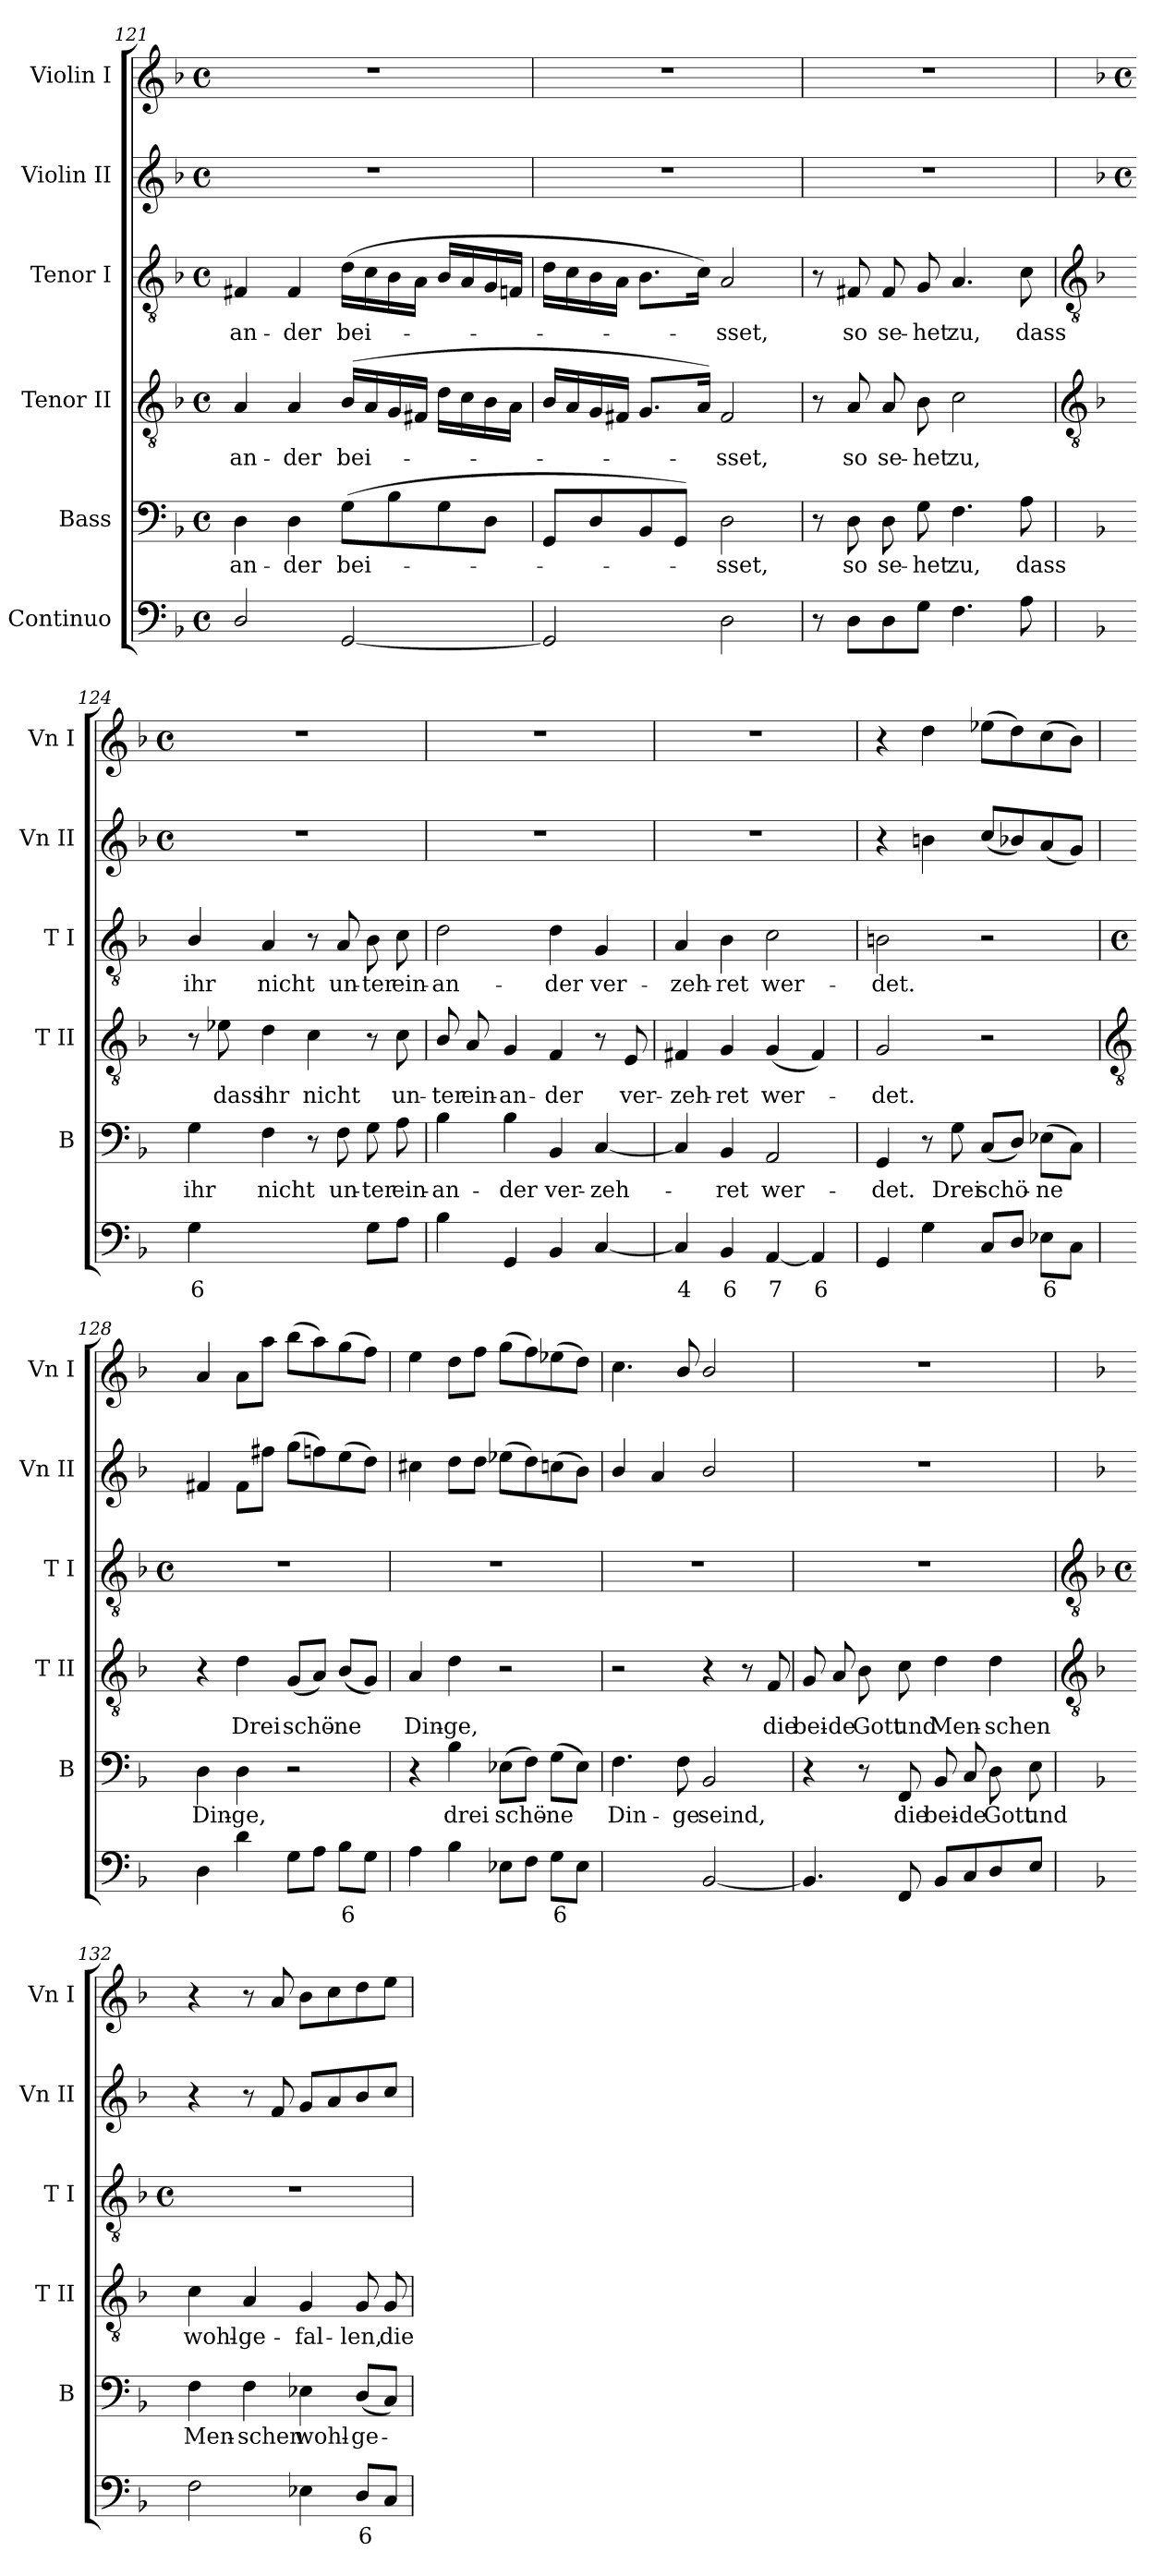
**kern	**text	**kern	**text	**kern	**text	**kern	**text	**kern	**kern
*part6	*part6	*part5	*part5	*part4	*part4	*part3	*part3	*part2	*part1
*staff6	*staff6	*staff5	*staff5	*staff4	*staff4	*staff3	*staff3	*staff2	*staff1
*I"Continuo	*	*I"Bass	*	*I"Tenor II	*	*I"Tenor I	*	*I"Violin II	*I"Violin I
*	*	*I'B	*	*I'T II	*	*I'T I	*	*I'Vn II	*I'Vn I
*clefF4	*	*clefF4	*	*clefGv2	*	*clefGv2	*	*clefG2	*clefG2
*k[b-]	*	*k[b-]	*	*k[b-]	*	*k[b-]	*	*k[b-]	*k[b-]
*F:	*	*F:	*	*F:	*	*F:	*	*F:	*F:
*M4/4	*	*M4/4	*	*M4/4	*	*M4/4	*	*M4/4	*M4/4
*met(c)	*	*met(c)	*	*met(c)	*	*met(c)	*	*met(c)	*met(c)
=121	=121	=121	=121	=121	=121	=121	=121	=121	=121
!	!	!	!LO:LY:b	!	!LO:LY:b	!	!LO:LY:b	!	!
2D/	.	4D	-an-	4A	-an-	4F#X	-an-	1r	1r
!	!	!	!LO:LY:b	!	!LO:LY:b	!	!LO:LY:b	!	!
.	.	4D	-der	4A	-der	4F#	-der	.	.
!	!	!	!LO:LY:b	!	!LO:LY:b	!	!LO:LY:b	!	!
[2GG	.	(<8GL	bei-	(<16B-LL	bei-	(>16dLL	bei-	.	.
.	.	.	.	16A	.	16c	.	.	.
.	.	8B-	.	16G	.	16B-	.	.	.
.	.	.	.	16F#XJJ	.	16AJJ	.	.	.
.	.	8G	.	16dLL	.	16B-LL	.	.	.
.	.	.	.	16c	.	16A	.	.	.
.	.	8DJ	.	16B-	.	16G	.	.	.
.	.	.	.	16AJJ	.	16FnJJ	.	.	.
=122	=122	=122	=122	=122	=122	=122	=122	=122	=122
2GG]	.	8GGL	.	16B-LL	.	16dLL	.	1r	1r
.	.	.	.	16A	.	16c	.	.	.
.	.	8D	.	16G	.	16B-	.	.	.
.	.	.	.	16F#XJJ	.	16AJJ	.	.	.
.	.	8BB-	.	8.GL	.	8.B-L	.	.	.
.	.	8GGJ)	.	.	.	.	.	.	.
.	.	.	.	16AJ)	.	16cJ)	.	.	.
!	!	!	!LO:LY:b	!	!LO:LY:b	!	!LO:LY:b	!	!
2D	.	2D	sset,	2F#	sset,	2A	sset,	.	.
=123	=123	=123	=123	=123	=123	=123	=123	=123	=123
8r	.	8r	.	8r	.	8r	.	1r	1r
!	!	!	!LO:LY:b	!	!LO:LY:b	!	!LO:LY:b	!	!
8DL	.	8D	so	8A	so	8F#X	so	.	.
!	!	!	!LO:LY:b	!	!LO:LY:b	!	!LO:LY:b	!	!
8D	.	8D	se-	8A	se-	8F#	se-	.	.
!	!	!	!LO:LY:b	!	!LO:LY:b	!	!LO:LY:b	!	!
8GJ	.	8G	-het	8B-	-het	8G	-het	.	.
!	!	!	!LO:LY:b	!	!LO:LY:b	!	!LO:LY:b	!	!
4.F	.	4.F	zu,	2c	zu,	4.A	zu,	.	.
!	!	!	!LO:LY:b	!	!	!	!LO:LY:b	!	!
8A	.	8A	dass	.	.	8c	dass	.	.
!!LO:LB:g=z
=124	=124	=124	=124	=124	=124	=124	=124	=124	=124
*	*	*	*	*clefGv2	*	*clefGv2	*	*	*
*	*	*	*	*	*	*	*	*k[b-]	*k[b-]
*	*	*	*	*	*	*	*	*F:	*F:
*	*	*	*	*	*	*	*	*M4/4	*M4/4
*	*	*	*	*	*	*	*	*met(c)	*met(c)
!	!LO:LY:b	!	!LO:LY:b	!	!	!	!LO:LY:b	!	!
4G	6	4G	ihr	8r	.	4B-/	ihr	1r	1r
!	!	!	!	!	!LO:LY:b	!	!	!	!
.	.	.	.	8e-X	dass	.	.	.	.
!	!LO:LY:b	!	!LO:LY:b	!	!LO:LY:b	!	!LO:LY:b	!	!
[4Fyy	6	4F	nicht	4d	ihr	4A	nicht	.	.
!	!LO:LY:b	!	!	!	!LO:LY:b	!	!	!	!
4Fyy]	5	8r	.	4c	nicht	8r	.	.	.
!	!	!	!LO:LY:b	!	!	!	!LO:LY:b	!	!
.	.	8F	un-	.	.	8A	un-	.	.
!	!	!	!LO:LY:b	!	!	!	!LO:LY:b	!	!
8GL	.	8G	-ter	8r	.	8B-	-ter	.	.
!	!	!	!LO:LY:b	!	!LO:LY:b	!	!LO:LY:b	!	!
8AJ	.	8A	ein-	8c	un-	8c	ein-	.	.
=125	=125	=125	=125	=125	=125	=125	=125	=125	=125
!	!	!	!LO:LY:b	!	!LO:LY:b	!	!LO:LY:b	!	!
4B-	.	4B-	-an-	8B-/	-ter	2d	-an-	1r	1r
!	!	!	!	!	!LO:LY:b	!	!	!	!
.	.	.	.	8A	ein-	.	.	.	.
!	!	!	!LO:LY:b	!	!LO:LY:b	!	!	!	!
4GG	.	4B-	-der	4G	-an-	.	.	.	.
!	!	!	!LO:LY:b	!	!LO:LY:b	!	!LO:LY:b	!	!
4BB-	.	4BB-	ver-	4F	-der	4d	-der	.	.
!	!	!	!LO:LY:b	!	!	!	!LO:LY:b	!	!
[4C	.	[4C	-zeh-	8r	.	4G	ver-	.	.
!	!	!	!	!	!LO:LY:b	!	!	!	!
.	.	.	.	8E	ver-	.	.	.	.
=126	=126	=126	=126	=126	=126	=126	=126	=126	=126
!	!LO:LY:b	!	!	!	!LO:LY:b	!	!LO:LY:b	!	!
4C]	4	4C]	.	4F#X	-zeh-	4A	-zeh-	1r	1r
!	!LO:LY:b	!	!LO:LY:b	!	!LO:LY:b	!	!LO:LY:b	!	!
4BB-	6	4BB-	ret	4G	-ret	4B-	-ret	.	.
!	!LO:LY:b	!	!LO:LY:b	!	!LO:LY:b	!	!LO:LY:b	!	!
[4AA	7	2AA	wer-	(<4G	wer-	2c	wer-	.	.
!	!LO:LY:b	!	!	!	!	!	!	!	!
4AA]	6	.	.	4F#)	.	.	.	.	.
=127	=127	=127	=127	=127	=127	=127	=127	=127	=127
!	!	!	!LO:LY:b	!	!LO:LY:b	!	!LO:LY:b	!	!
4GG	.	4GG	-det.	2G	det.	2Bn	-det.	4r	4r
4G	.	8r	.	.	.	.	.	4bn	4dd
!	!	!	!LO:LY:b	!	!	!	!	!	!
.	.	8G	Drei	.	.	.	.	.	.
!	!	!	!LO:LY:b	!	!	!	!	!	!
8CL	.	(<8CL	schö-	2r	.	2r	.	(<8ccL	(>8ee-XL
8DJ	.	8DJ)	.	.	.	.	.	8b-X)	8dd)
!	!LO:LY:b	!	!LO:LY:b	!	!	!	!	!	!
8E-XL	6	(>8E-XL	ne	.	.	.	.	(<8a	(>8cc
8CJ	.	8CJ)	.	.	.	.	.	8gJ)	8b-J)
!!LO:LB:g=z
=128	=128	=128	=128	=128	=128	=128	=128	=128	=128
*	*	*	*	*clefGv2	*	*	*	*	*
*	*	*	*	*	*	*M4/4	*	*	*
*	*	*	*	*	*	*met(c)	*	*	*
!	!	!	!LO:LY:b	!	!	!	!	!	!
4D	.	4D	Din-	4r	.	1r	.	4f#X	4a
!	!	!	!LO:LY:b	!	!LO:LY:b	!	!	!	!
4d	.	4D	-ge,	4d	Drei	.	.	8f#L	8aL
.	.	.	.	.	.	.	.	8ff#XJ	8aaJ
!	!	!	!	!	!LO:LY:b	!	!	!	!
8GL	.	2r	.	(<8GL	schö-	.	.	(>8ggL	(>8bb-L
8AJ	.	.	.	8AJ)	.	.	.	8ffn)	8aa)
!	!LO:LY:b	!	!	!	!LO:LY:b	!	!	!	!
8B-L	6	.	.	(<8B-L	ne	.	.	(>8ee	(>8gg
8GJ	.	.	.	8GJ)	.	.	.	8ddJ)	8ffJ)
=129	=129	=129	=129	=129	=129	=129	=129	=129	=129
!	!	!	!	!	!LO:LY:b	!	!	!	!
4A	.	4r	.	4A	Din-	1r	.	4cc#X	4ee
!	!	!	!LO:LY:b	!	!LO:LY:b	!	!	!	!
4B-	.	4B-	drei	4d	-ge,	.	.	8ddL	8ddL
.	.	.	.	.	.	.	.	8ddJ	8ffJ
!	!	!	!LO:LY:b	!	!	!	!	!	!
8E-XL	.	(>8E-XL	schö-	2r	.	.	.	(>8ee-XL	(>8ggL
8FJ	.	8FJ)	.	.	.	.	.	8dd)	8ff)
!	!LO:LY:b	!	!LO:LY:b	!	!	!	!	!	!
8GL	6	(>8GL	ne	.	.	.	.	(>8ccn	(>8ee-X
8E-J	.	8E-J)	.	.	.	.	.	8b-J)	8ddJ)
=130	=130	=130	=130	=130	=130	=130	=130	=130	=130
!	!LO:LY:b	!	!LO:LY:b	!	!	!	!	!	!
[4Fyy	4	4.F	Din-	2r	.	1r	.	4b-/	4.cc
!	!LO:LY:b	!	!	!	!	!	!	!	!
4Fyy]	3	.	.	.	.	.	.	4a	.
!	!	!	!LO:LY:b	!	!	!	!	!	!
.	.	8F	-ge	.	.	.	.	.	8b-/
!	!	!	!LO:LY:b	!	!	!	!	!	!
[2BB-	.	2BB-	seind,	4r	.	.	.	2b-/	2b-/
.	.	.	.	8r	.	.	.	.	.
!	!	!	!	!	!LO:LY:b	!	!	!	!
.	.	.	.	8F	die	.	.	.	.
=131	=131	=131	=131	=131	=131	=131	=131	=131	=131
!	!	!	!	!	!LO:LY:b	!	!	!	!
4.BB-]	.	4r	.	8G	bei-	1r	.	1r	1r
!	!	!	!	!	!LO:LY:b	!	!	!	!
.	.	.	.	8A	-de	.	.	.	.
!	!	!	!	!	!LO:LY:b	!	!	!	!
.	.	8r	.	8B-	Gott	.	.	.	.
!	!	!	!LO:LY:b	!	!LO:LY:b	!	!	!	!
8FF	.	8FF	die	8c	und	.	.	.	.
!	!	!	!LO:LY:b	!	!LO:LY:b	!	!	!	!
8BB-L	.	8BB-	bei-	4d	Men-	.	.	.	.
!	!	!	!LO:LY:b	!	!	!	!	!	!
8C	.	8C	-de	.	.	.	.	.	.
!	!	!	!LO:LY:b	!	!LO:LY:b	!	!	!	!
8D	.	8D	Gott	4d	-schen	.	.	.	.
!	!	!	!LO:LY:b	!	!	!	!	!	!
8EJ	.	8E	und	.	.	.	.	.	.
!!LO:LB:g=z
=132	=132	=132	=132	=132	=132	=132	=132	=132	=132
*	*	*	*	*clefGv2	*	*clefGv2	*	*	*
*	*	*	*	*	*	*k[b-]	*	*	*
*	*	*	*	*	*	*F:	*	*	*
*	*	*	*	*	*	*M4/4	*	*	*
*	*	*	*	*	*	*met(c)	*	*	*
!	!	!	!LO:LY:b	!	!LO:LY:b	!	!	!	!
2F	.	4F	Men-	4c	wohl-	1r	.	4r	4r
!	!	!	!LO:LY:b	!	!LO:LY:b	!	!	!	!
.	.	4F	-schen	4A	-ge-	.	.	8r	8r
.	.	.	.	.	.	.	.	8f	8a
!	!	!	!LO:LY:b	!	!LO:LY:b	!	!	!	!
4E-X	.	4E-X	wohl-	4G	-fal-	.	.	8gL	8b-L
.	.	.	.	.	.	.	.	8a	8cc
!	!LO:LY:b	!	!LO:LY:b	!	!LO:LY:b	!	!	!	!
8DL	6	(<8DL	-ge-	8G	-len,	.	.	8b-	8dd
!	!	!	!	!	!LO:LY:b	!	!	!	!
8CJ	.	8CJ)	.	8G	die	.	.	8ccJ	8eeJ
=	=	=	=	=	=	=	=	=	=
*-	*-	*-	*-	*-	*-	*-	*-	*-	*-
